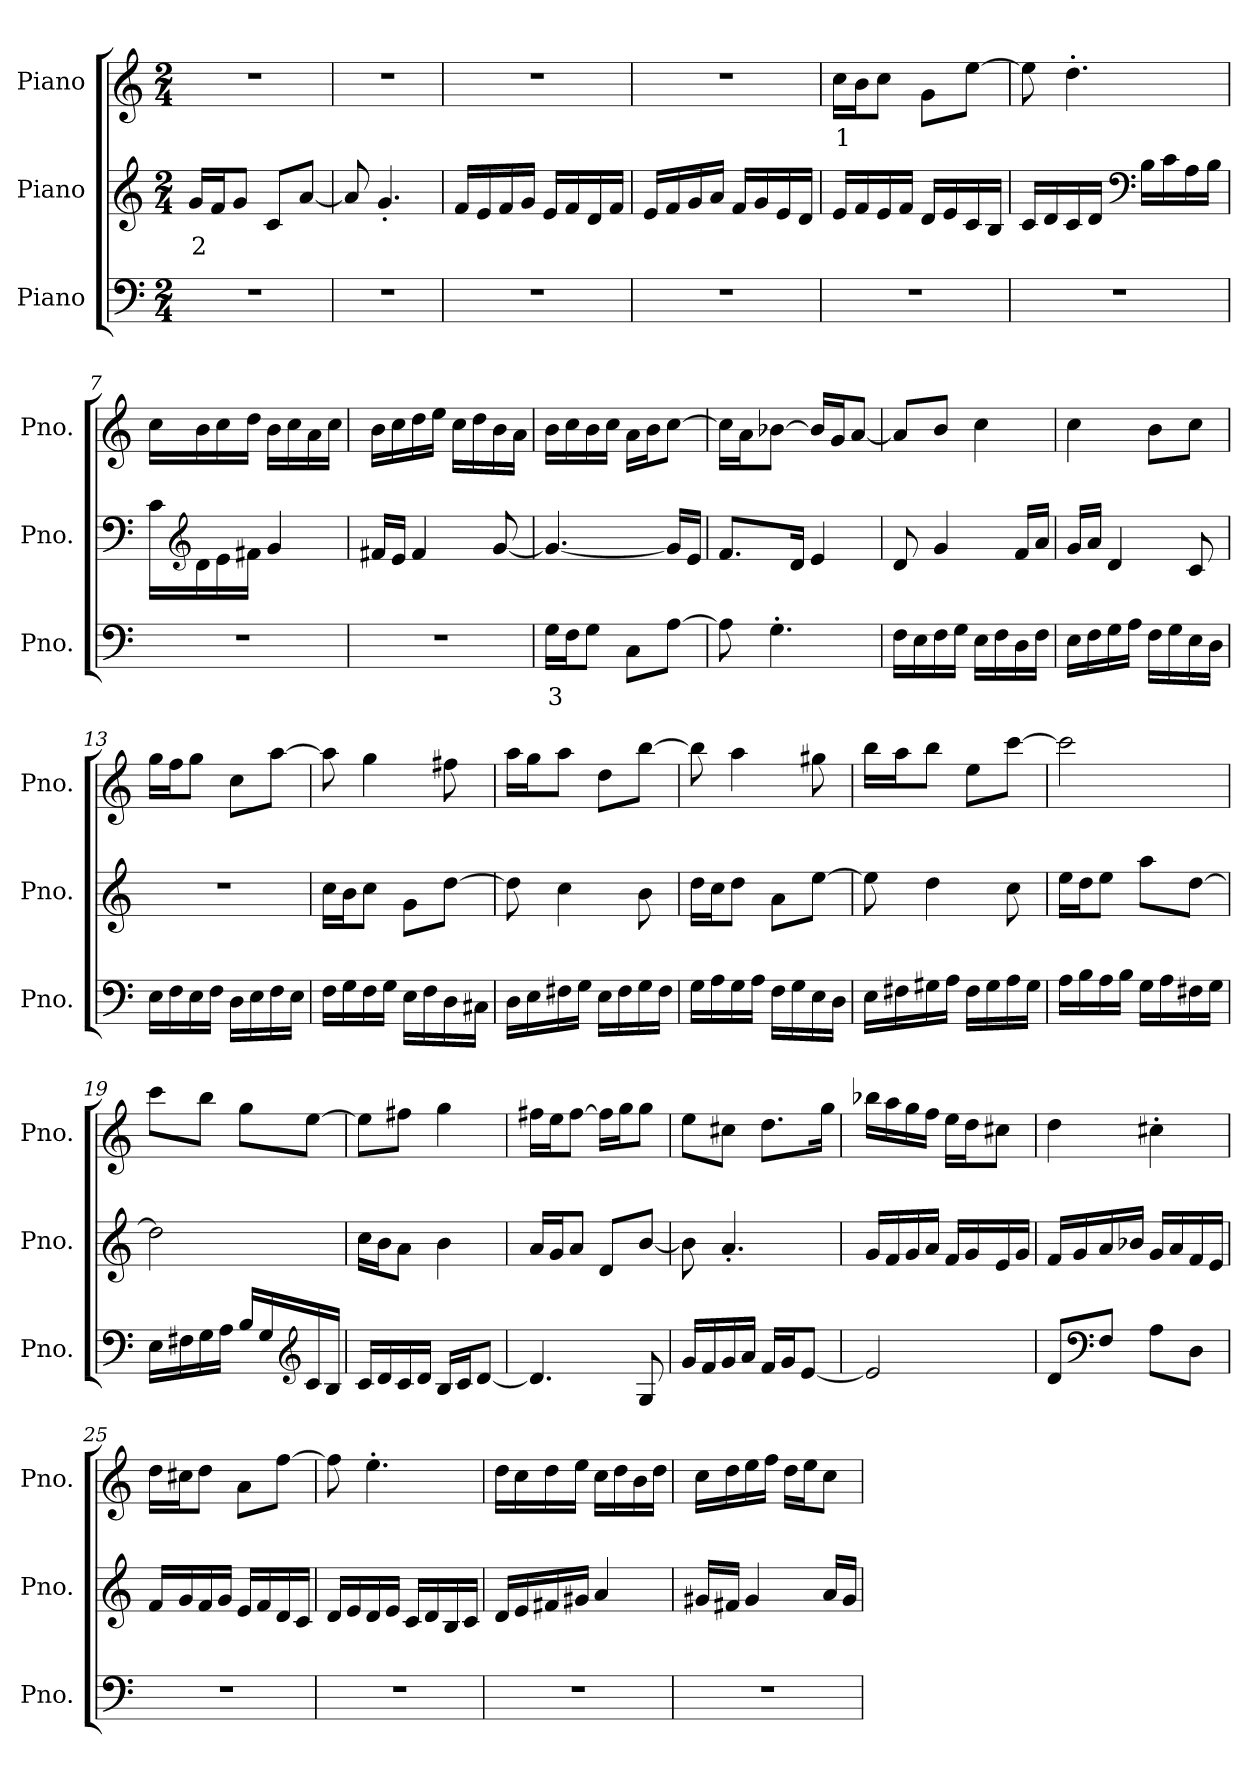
**kern	**text	**kern	**text	**kern	**text
*part3	*part3	*part2	*part2	*part1	*part1
*staff3	*staff3	*staff2	*staff2	*staff1	*staff1
*I"Piano	*	*I"Piano	*	*I"Piano	*
*I'Pno.	*	*I'Pno.	*	*I'Pno.	*
*clefF4	*	*clefG2	*	*clefG2	*
*k[]	*	*k[]	*	*k[]	*
*M2/4	*	*M2/4	*	*M2/4	*
*MM102	*	*MM102	*	*MM102	*
=1	=1	=1	=1	=1	=1
!	!	!	!LO:LY:b	!	!
2r	.	16gi/LL	2	2r	.
.	.	16fi/J	.	.	.
.	.	8gi/J	.	.	.
.	.	8ci/L	.	.	.
.	.	[8ai/J	.	.	.
=2	=2	=2	=2	=2	=2
2r	.	8ai/]	.	2r	.
.	.	4.g'i/	.	.	.
=3	=3	=3	=3	=3	=3
2r	.	16fi/LL	.	2r	.
.	.	16ei/	.	.	.
.	.	16fi/	.	.	.
.	.	16gi/JJ	.	.	.
.	.	16ei/LL	.	.	.
.	.	16fi/	.	.	.
.	.	16di/	.	.	.
.	.	16fi/JJ	.	.	.
=4	=4	=4	=4	=4	=4
2r	.	16ei/LL	.	2r	.
.	.	16fi/	.	.	.
.	.	16gi/	.	.	.
.	.	16ai/JJ	.	.	.
.	.	16fi/LL	.	.	.
.	.	16gi/	.	.	.
.	.	16ei/	.	.	.
.	.	16di/JJ	.	.	.
=5	=5	=5	=5	=5	=5
!	!	!	!	!	!LO:LY:b
2r	.	16ei/LL	.	16ccj\LL	1
.	.	16fi/	.	16bj\J	.
.	.	16ei/	.	8ccj\J	.
.	.	16fi/JJ	.	.	.
.	.	16di/LL	.	8gj\L	.
.	.	16ei/	.	.	.
.	.	16ci/	.	[8eej\J	.
.	.	16Bi/JJ	.	.	.
=6	=6	=6	=6	=6	=6
2r	.	16ci/LL	.	8eej\]	.
.	.	16di/	.	.	.
.	.	16ci/	.	4.dd'j\	.
.	.	16di/JJ	.	.	.
*	*	*clefF4	*	*	*
.	.	16Bi\LL	.	.	.
.	.	16ci\	.	.	.
.	.	16Ai\	.	.	.
.	.	16Bi\JJ	.	.	.
!!LO:LB:g=z
=7	=7	=7	=7	=7	=7
2r	.	16ci\LL	.	16ccj\LL	.
*	*	*clefG2	*	*	*
.	.	16di\	.	16bj\	.
.	.	16ei\	.	16ccj\	.
.	.	16f#Xi\JJ	.	16ddj\JJ	.
.	.	4gi/	.	16bj\LL	.
.	.	.	.	16ccj\	.
.	.	.	.	16aj\	.
.	.	.	.	16ccj\JJ	.
=8	=8	=8	=8	=8	=8
2r	.	16f#Xi/LL	.	16bj\LL	.
.	.	16ei/JJ	.	16ccj\	.
.	.	4f#i/	.	16ddj\	.
.	.	.	.	16eej\JJ	.
.	.	.	.	16ccj\LL	.
.	.	.	.	16ddj\	.
.	.	[8gi/	.	16bj\	.
.	.	.	.	16aj\JJ	.
=9	=9	=9	=9	=9	=9
!	!LO:LY:b	!	!	!	!
16GZ\LL	3	4.gi/_	.	16bj\LL	.
16FZ\J	.	.	.	16ccj\	.
8GZ\J	.	.	.	16bj\	.
.	.	.	.	16ccj\JJ	.
8CZ\L	.	.	.	16aj\LL	.
.	.	.	.	16bj\J	.
[8AZ\J	.	16gi/LL]	.	[8ccj\J	.
.	.	16ei/JJ	.	.	.
=10	=10	=10	=10	=10	=10
8AZ\]	.	8.fi/L	.	16ccj\LL]	.
.	.	.	.	16aj\J	.
4.G'Z\	.	.	.	[8b-Xj\J	.
.	.	16di/Jk	.	.	.
.	.	4ei/	.	16b-j/LL]	.
.	.	.	.	16gj/J	.
.	.	.	.	[8aj/J	.
=11	=11	=11	=11	=11	=11
16FZ\LL	.	8di/	.	8aj/L]	.
16EZ\	.	.	.	.	.
16FZ\	.	4gi/	.	8bj/J	.
16GZ\JJ	.	.	.	.	.
16EZ\LL	.	.	.	4ccj\	.
16FZ\	.	.	.	.	.
16DZ\	.	16fi/LL	.	.	.
16FZ\JJ	.	16ai/JJ	.	.	.
!!LO:LB:g=z
=12	=12	=12	=12	=12	=12
16EZ\LL	.	16gi/LL	.	4ccj\	.
16FZ\	.	16ai/JJ	.	.	.
16GZ\	.	4di/	.	.	.
16AZ\JJ	.	.	.	.	.
16FZ\LL	.	.	.	8bj\L	.
16GZ\	.	.	.	.	.
16EZ\	.	8ci/	.	8ccj\J	.
16DZ\JJ	.	.	.	.	.
=13	=13	=13	=13	=13	=13
16EZ\LL	.	2r	.	16ggj\LL	.
16FZ\	.	.	.	16ffj\J	.
16EZ\	.	.	.	8ggj\J	.
16FZ\JJ	.	.	.	.	.
16DZ\LL	.	.	.	8ccj\L	.
16EZ\	.	.	.	.	.
16FZ\	.	.	.	[8aaj\J	.
16EZ\JJ	.	.	.	.	.
=14	=14	=14	=14	=14	=14
16FZ\LL	.	16cci\LL	.	8aaj\]	.
16GZ\	.	16bi\J	.	.	.
16FZ\	.	8cci\J	.	4ggj\	.
16GZ\JJ	.	.	.	.	.
16EZ\LL	.	8gi\L	.	.	.
16FZ\	.	.	.	.	.
16DZ\	.	[8ddi\J	.	8ff#Xj\	.
16C#XZ\JJ	.	.	.	.	.
=15	=15	=15	=15	=15	=15
16DZ\LL	.	8ddi\]	.	16aaj\LL	.
16EZ\	.	.	.	16ggj\J	.
16F#XZ\	.	4cci\	.	8aaj\J	.
16GZ\JJ	.	.	.	.	.
16EZ\LL	.	.	.	8ddj\L	.
16F#Z\	.	.	.	.	.
16GZ\	.	8bi\	.	[8bbj\J	.
16F#Z\JJ	.	.	.	.	.
=16	=16	=16	=16	=16	=16
16GZ\LL	.	16ddi\LL	.	8bbj\]	.
16AZ\	.	16cci\J	.	.	.
16GZ\	.	8ddi\J	.	4aaj\	.
16AZ\JJ	.	.	.	.	.
16FZ\LL	.	8ai\L	.	.	.
16GZ\	.	.	.	.	.
16EZ\	.	[8eei\J	.	8gg#Xj\	.
16DZ\JJ	.	.	.	.	.
!!LO:LB:g=z
=17	=17	=17	=17	=17	=17
16EZ\LL	.	8eei\]	.	16bbj\LL	.
16F#XZ\	.	.	.	16aaj\J	.
16G#XZ\	.	4ddi\	.	8bbj\J	.
16AZ\JJ	.	.	.	.	.
16F#Z\LL	.	.	.	8eej\L	.
16G#Z\	.	.	.	.	.
16AZ\	.	8cci\	.	[8cccj\J	.
16G#Z\JJ	.	.	.	.	.
=18	=18	=18	=18	=18	=18
16AZ\LL	.	16eei\LL	.	2cccj\]	.
16BZ\	.	16ddi\J	.	.	.
16AZ\	.	8eei\J	.	.	.
16BZ\JJ	.	.	.	.	.
16GZ\LL	.	8aai\L	.	.	.
16AZ\	.	.	.	.	.
16F#XZ\	.	[8ddi\J	.	.	.
16GZ\JJ	.	.	.	.	.
=19	=19	=19	=19	=19	=19
16EZ\LL	.	2ddi\]	.	8cccj\L	.
16F#XZ\	.	.	.	.	.
16GZ\	.	.	.	8bbj\J	.
16AZ\JJ	.	.	.	.	.
16BZ/LL	.	.	.	8ggj\L	.
16GZ/	.	.	.	.	.
*clefG2	*	*	*	*	*
16cZ/	.	.	.	[8eej\J	.
16BZ/JJ	.	.	.	.	.
=20	=20	=20	=20	=20	=20
16cZ/LL	.	16cci\LL	.	8eej\L]	.
16dZ/	.	16bi\J	.	.	.
16cZ/	.	8ai\J	.	8ff#Xj\J	.
16dZ/JJ	.	.	.	.	.
16BZ/LL	.	4bi\	.	4ggj\	.
16cZ/J	.	.	.	.	.
[8dZ/J	.	.	.	.	.
=21	=21	=21	=21	=21	=21
4.dZ/]	.	16ai/LL	.	16ff#Xj\LL	.
.	.	16gi/J	.	16eej\J	.
.	.	8ai/J	.	[8ff#j\J	.
.	.	8di/L	.	16ff#j\LL]	.
.	.	.	.	16ggj\J	.
8GZ/	.	[8bi/J	.	8ggj\J	.
!!LO:PB:g=z
=22	=22	=22	=22	=22	=22
16gZ/LL	.	8bi\]	.	8eej\L	.
16fZ/	.	.	.	.	.
16gZ/	.	4.a'i/	.	8cc#Xj\J	.
16aZ/JJ	.	.	.	.	.
16fZ/LL	.	.	.	8.ddj\L	.
16gZ/J	.	.	.	.	.
[8eZ/J	.	.	.	.	.
.	.	.	.	16ggj\Jk	.
=23	=23	=23	=23	=23	=23
2eZ/]	.	16gi/LL	.	16bb-Xj\LL	.
.	.	16fi/	.	16aaj\	.
.	.	16gi/	.	16ggj\	.
.	.	16ai/JJ	.	16ffj\JJ	.
.	.	16fi/LL	.	16eej\LL	.
.	.	16gi/	.	16ddj\J	.
.	.	16ei/	.	8cc#Xj\J	.
.	.	16gi/JJ	.	.	.
=24	=24	=24	=24	=24	=24
8dZ/L	.	16fi/LL	.	4ddj\	.
.	.	16gi/	.	.	.
*clefF4	*	*	*	*	*
8FZ/J	.	16ai/	.	.	.
.	.	16b-Xi/JJ	.	.	.
8AZ\L	.	16gi/LL	.	4cc#X'j\	.
.	.	16ai/	.	.	.
8DZ\J	.	16fi/	.	.	.
.	.	16ei/JJ	.	.	.
=25	=25	=25	=25	=25	=25
2r	.	16fi/LL	.	16ddj\LL	.
.	.	16gi/	.	16cc#Xj\J	.
.	.	16fi/	.	8ddj\J	.
.	.	16gi/JJ	.	.	.
.	.	16ei/LL	.	8aj\L	.
.	.	16fi/	.	.	.
.	.	16di/	.	[8ffj\J	.
.	.	16ci/JJ	.	.	.
=26	=26	=26	=26	=26	=26
2r	.	16di/LL	.	8ffj\]	.
.	.	16ei/	.	.	.
.	.	16di/	.	4.ee'j\	.
.	.	16ei/JJ	.	.	.
.	.	16ci/LL	.	.	.
.	.	16di/	.	.	.
.	.	16Bi/	.	.	.
.	.	16ci/JJ	.	.	.
!!LO:LB:g=z
=27	=27	=27	=27	=27	=27
2r	.	16di/LL	.	16ddj\LL	.
.	.	16ei/	.	16ccj\	.
.	.	16f#Xi/	.	16ddj\	.
.	.	16g#Xi/JJ	.	16eej\JJ	.
.	.	4ai/	.	16ccj\LL	.
.	.	.	.	16ddj\	.
.	.	.	.	16bj\	.
.	.	.	.	16ddj\JJ	.
=28	=28	=28	=28	=28	=28
2r	.	16g#Xi/LL	.	16ccj\LL	.
.	.	16f#Xi/JJ	.	16ddj\	.
.	.	4g#i/	.	16eej\	.
.	.	.	.	16ffj\JJ	.
.	.	.	.	16ddj\LL	.
.	.	.	.	16eej\J	.
.	.	16ai/LL	.	8ccj\J	.
.	.	16g#i/JJ	.	.	.
=	=	=	=	=	=
*-	*-	*-	*-	*-	*-
